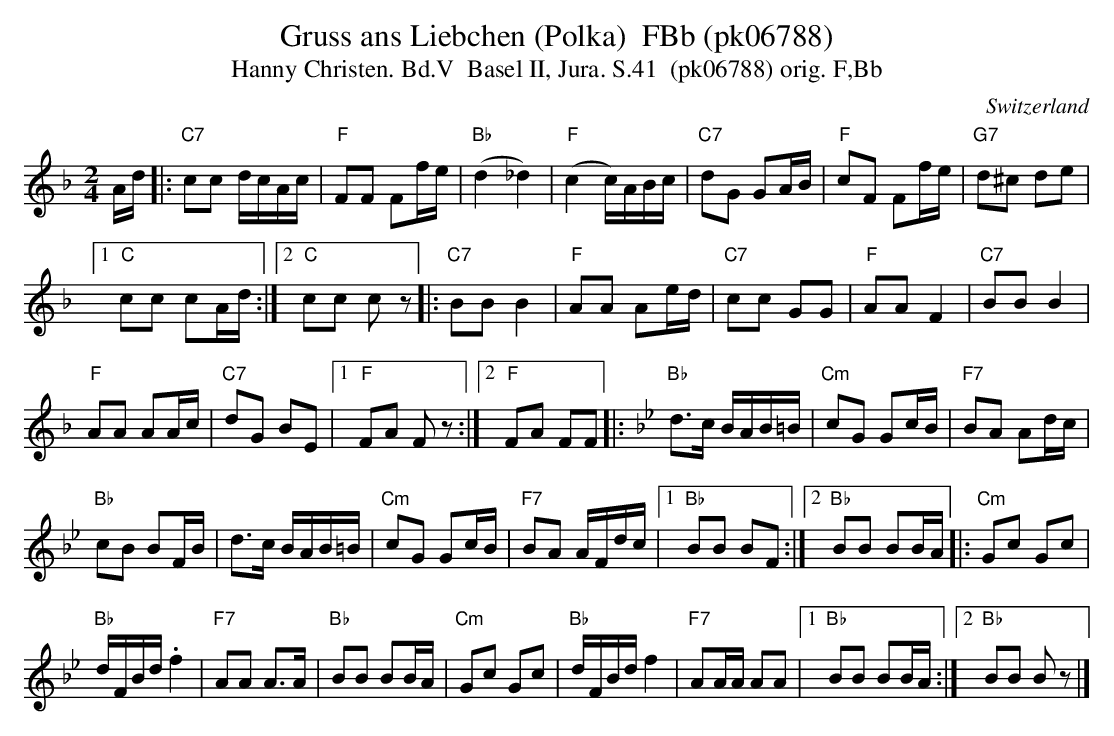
X:1
T:Gruss ans Liebchen (Polka)  FBb (pk06788)
T:Hanny Christen. Bd.V  Basel II, Jura. S.41  (pk06788) orig. F,Bb
M:2/4
L:1/8
O:Switzerland
K:F major
A/d/ |: "C7"cc d/c/A/c/ | "F"FF Ff/e/ | ("Bb"d2_d2) | ("F"c2c/)A/B/c/ | "C7"dG GA/B/ | "F"cF Ff/e/ | "G7"d^c de |1
"C"cc cA/d/ :|2 "C"cc cz |: "C7"BBB2 | "F"AA Ae/d/ | "C7"cc GG | "F"AAF2 | "C7"BBB2 |
"F"AA AA/c/ | "C7"dG BE |1 "F"FA Fz :|2 "F"FA FF |: [K:Bb] "Bb"d>c B/A/B/=B/ | "Cm"cG Gc/B/ | "F7"BA Ad/c/ |
"Bb"cB BF/B/ | d>c B/A/B/=B/ | "Cm"cG Gc/B/ | "F7"BA A/F/d/c/ |1 "Bb"BB BF :|2 "Bb"BB BB/A/ |: "Cm"Gc Gc |
"Bb"d/F/B/d/ .f2 | "F7"AA A>A | "Bb"BB BB/A/ | "Cm"Gc Gc | "Bb"d/F/B/d/ f2 | "F7"AA/A/ AA |1 "Bb"BB BB/A/ :|2 "Bb"BB Bz |]
